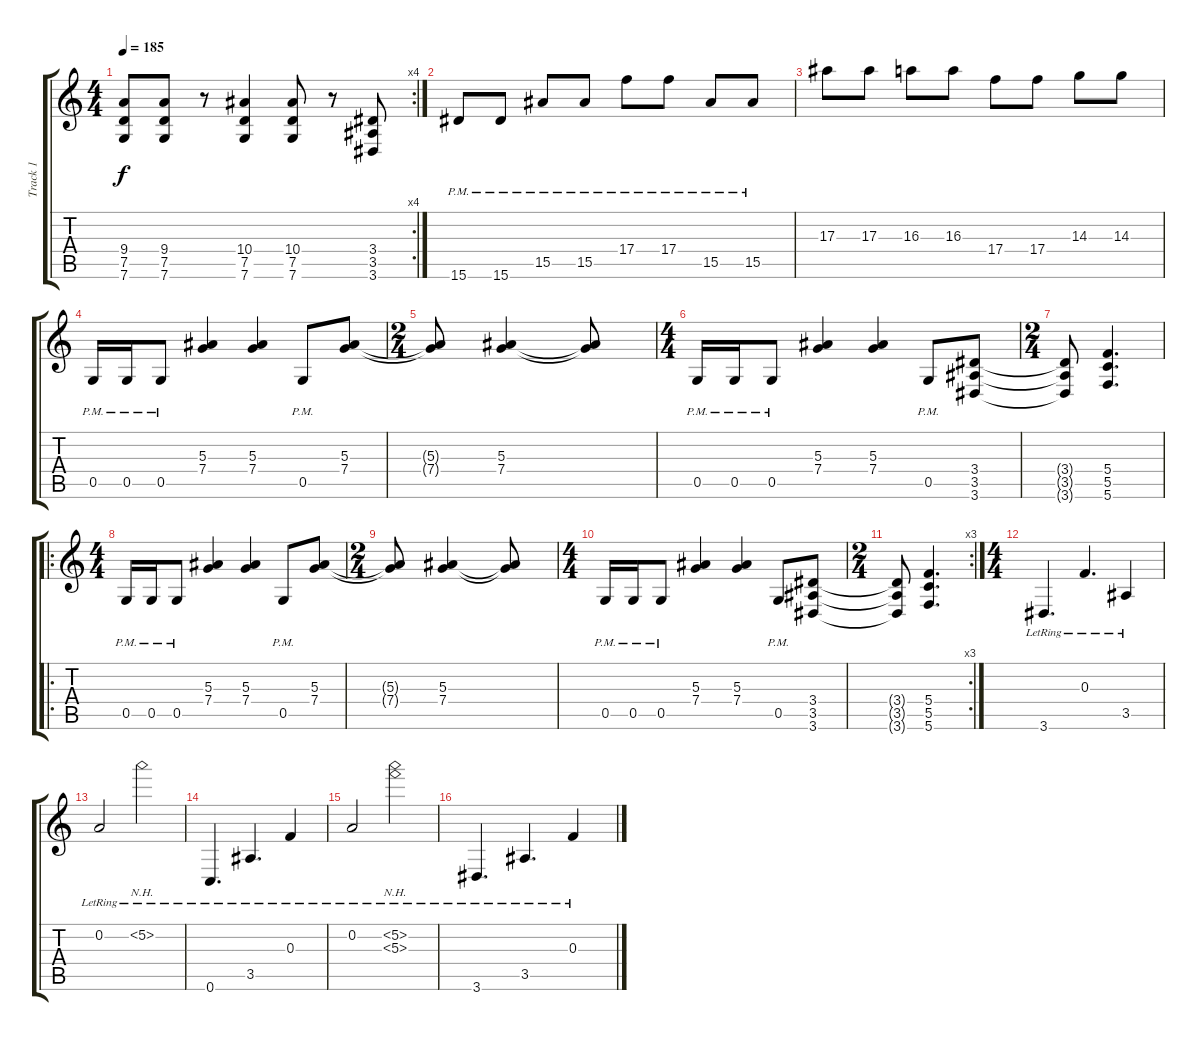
\track ("Track 1" "Track 1") {instrument overdrivenguitar}
\staff {score tabs}
\tuning (D4 A3 F3 C3 G2 C2) {hide}
\rc 4
\ts (4 4)
\tempo 185
\clef g2
\ks c
(9.4{t} 7.5{t} 7.6{t}).8{dy f} (9.4 7.5 7.6).8 r.8 (10.4 7.5 7.6).4 (10.4 7.5 7.6).8 r.8 (3.4 3.5 3.6).8 |
15.6{pm}.8 15.6{pm}.8 15.5{pm}.8 15.5{pm}.8 17.4{pm}.8 17.4{pm}.8 15.5{pm}.8 15.5{pm}.8 |
17.3.8 17.3.8 16.3.8 16.3.8 17.4.8 17.4.8 14.3.8 14.3.8 |
0.5{pm}.16{instrument overdrivenguitar} 0.5{pm}.16 0.5{pm}.8 (5.3 7.4).4 (5.3 7.4).4 0.5{pm}.8 (5.3 7.4).8 |
\ts (2 4)
(5.3{t} 7.4{t}).8 (5.3 7.4).4 (5.3{t} 7.4{t}).8 |
\ts (4 4)
0.5{pm}.16 0.5{pm}.16 0.5{pm}.8 (5.3 7.4).4 (5.3 7.4).4 0.5{pm}.8 (3.4 3.5 3.6).8{instrument distortionguitar} |
\ts (2 4)
(3.4{t} 3.5{t} 3.6{t}).8 (5.4 5.5 5.6).4{d} |
\ro
\ts (4 4)
0.5{pm}.16 0.5{pm}.16 0.5{pm}.8 (5.3 7.4).4 (5.3 7.4).4 0.5{pm}.8 (5.3 7.4).8 |
\ts (2 4)
(5.3{t} 7.4{t}).8 (5.3 7.4).4 (5.3{t} 7.4{t}).8 |
\ts (4 4)
0.5{pm}.16 0.5{pm}.16 0.5{pm}.8 (5.3 7.4).4 (5.3 7.4).4 0.5{pm}.8 (3.4 3.5 3.6).8{instrument distortionguitar} |
\rc 3
\ts (2 4)
(3.4{t} 3.5{t} 3.6{t}).8 (5.4 5.5 5.6).4{d} |
\ts (4 4)
3.6{lr}.4{d instrument electricguitarjazz} 0.3{lr}.4{d} 3.5{lr}.4 |
0.2{lr}.2 5.2{nh lr}.2 |
0.6{lr}.4{d} 3.5{lr}.4{d} 0.3{lr}.4 |
0.2{lr}.2 (5.2{nh lr} 5.3{nh lr}).2 |
3.6{lr}.4{d instrument electricguitarjazz} 3.5{lr}.4{d} 0.3{lr}.4
